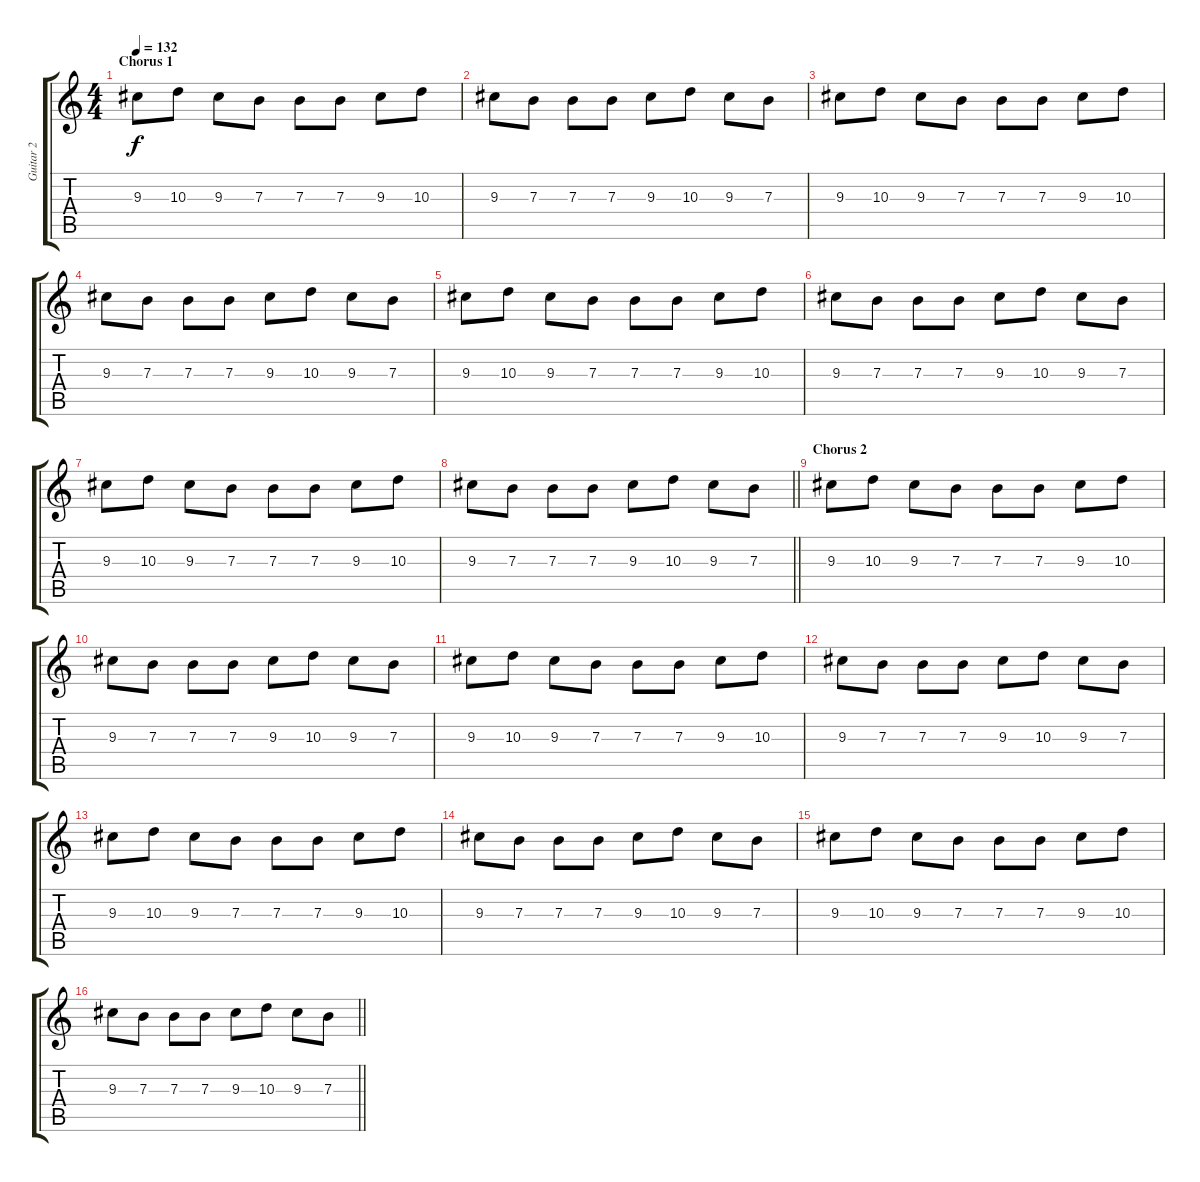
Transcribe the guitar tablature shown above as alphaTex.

\track ("Guitar 2" "Guitar 2") {instrument distortionguitar}
\staff {score tabs}
\tuning (Db4 Ab3 E3 B2 Gb2 B1) {hide}
\ts (4 4)
\section ("" "Chorus 1")
\tempo 132
\clef g2
\ks c
9.3.8{dy f} 10.3.8 9.3.8 7.3.8 7.3.8 7.3.8 9.3.8 10.3.8 |
9.3.8 7.3.8 7.3.8 7.3.8 9.3.8 10.3.8 9.3.8 7.3.8 |
9.3.8 10.3.8 9.3.8 7.3.8 7.3.8 7.3.8 9.3.8 10.3.8 |
9.3.8 7.3.8 7.3.8 7.3.8 9.3.8 10.3.8 9.3.8 7.3.8 |
9.3.8 10.3.8 9.3.8 7.3.8 7.3.8 7.3.8 9.3.8 10.3.8 |
9.3.8 7.3.8 7.3.8 7.3.8 9.3.8 10.3.8 9.3.8 7.3.8 |
9.3.8 10.3.8 9.3.8 7.3.8 7.3.8 7.3.8 9.3.8 10.3.8 |
\barLineRight lightlight
9.3.8 7.3.8 7.3.8 7.3.8 9.3.8 10.3.8 9.3.8 7.3.8 |
\section ("" "Chorus 2")
9.3.8 10.3.8 9.3.8 7.3.8 7.3.8 7.3.8 9.3.8 10.3.8 |
9.3.8 7.3.8 7.3.8 7.3.8 9.3.8 10.3.8 9.3.8 7.3.8 |
9.3.8 10.3.8 9.3.8 7.3.8 7.3.8 7.3.8 9.3.8 10.3.8 |
9.3.8 7.3.8 7.3.8 7.3.8 9.3.8 10.3.8 9.3.8 7.3.8 |
9.3.8 10.3.8 9.3.8 7.3.8 7.3.8 7.3.8 9.3.8 10.3.8 |
9.3.8 7.3.8 7.3.8 7.3.8 9.3.8 10.3.8 9.3.8 7.3.8 |
9.3.8 10.3.8 9.3.8 7.3.8 7.3.8 7.3.8 9.3.8 10.3.8 |
\barLineRight lightlight
9.3.8 7.3.8 7.3.8 7.3.8 9.3.8 10.3.8 9.3.8 7.3.8
